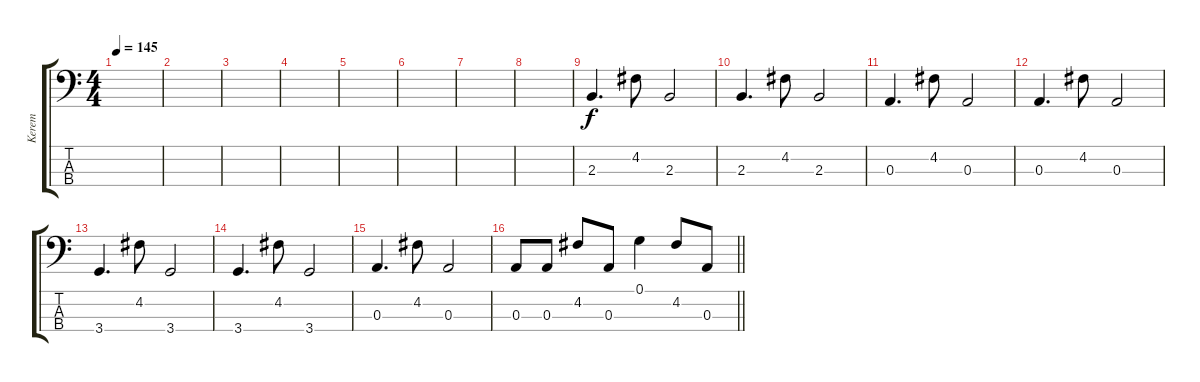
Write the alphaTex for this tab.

\track ("Kerem" "Kerem") {instrument electricbasspick}
\staff {score tabs}
\tuning (G2 D2 A1 E1) {hide}
\ts (4 4)
\tempo 145
\clef f4
\ks c
|
|
|
|
|
|
|
|
2.3.4{d} 4.2.8 2.3.2 |
2.3.4{d} 4.2.8 2.3.2 |
0.3.4{d} 4.2.8 0.3.2 |
0.3.4{d} 4.2.8 0.3.2 |
3.4.4{d} 4.2.8 3.4.2 |
3.4.4{d} 4.2.8 3.4.2 |
0.3.4{d} 4.2.8 0.3.2 |
\barLineRight lightlight
0.3.8 0.3.8 4.2.8 0.3.8 0.1.4 4.2.8 0.3.8
